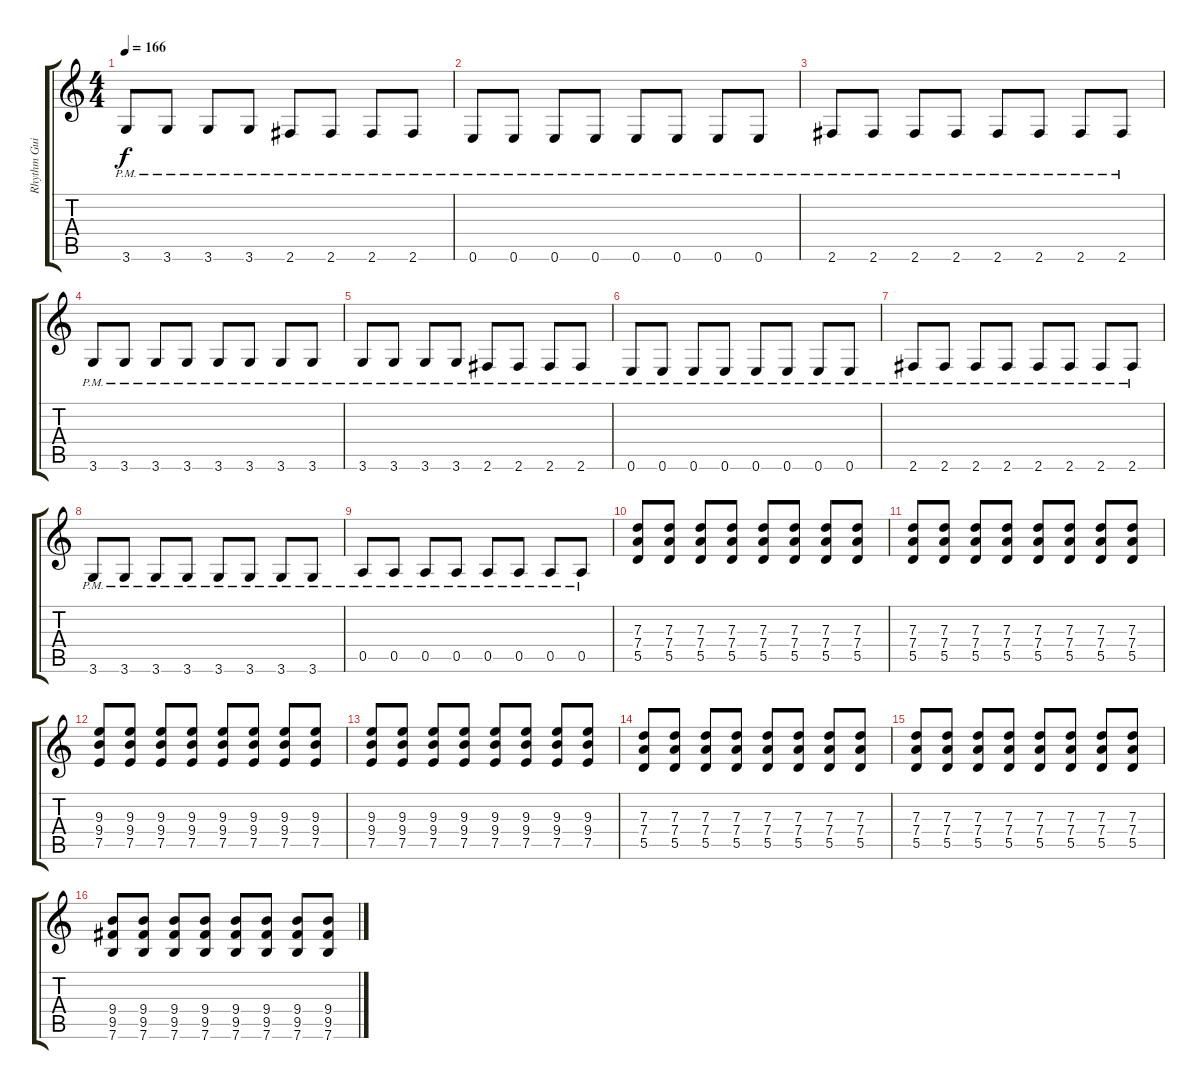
\track ("Rhythm Guitar I" "Rhythm Gui") {instrument distortionguitar}
\staff {score tabs}
\tuning (E4 B3 G3 D3 A2 E2) {hide}
\ts (4 4)
\tempo 166
\clef g2
\ks c
3.6{pm}.8{dy f} 3.6{pm}.8 3.6{pm}.8 3.6{pm}.8 2.6{pm}.8 2.6{pm}.8 2.6{pm}.8 2.6{pm}.8 |
0.6{pm}.8 0.6{pm}.8 0.6{pm}.8 0.6{pm}.8 0.6{pm}.8 0.6{pm}.8 0.6{pm}.8 0.6{pm}.8 |
2.6{pm}.8 2.6{pm}.8 2.6{pm}.8 2.6{pm}.8 2.6{pm}.8 2.6{pm}.8 2.6{pm}.8 2.6{pm}.8 |
3.6{pm}.8 3.6{pm}.8 3.6{pm}.8 3.6{pm}.8 3.6{pm}.8 3.6{pm}.8 3.6{pm}.8 3.6{pm}.8 |
3.6{pm}.8 3.6{pm}.8 3.6{pm}.8 3.6{pm}.8 2.6{pm}.8 2.6{pm}.8 2.6{pm}.8 2.6{pm}.8 |
0.6{pm}.8 0.6{pm}.8 0.6{pm}.8 0.6{pm}.8 0.6{pm}.8 0.6{pm}.8 0.6{pm}.8 0.6{pm}.8 |
2.6{pm}.8 2.6{pm}.8 2.6{pm}.8 2.6{pm}.8 2.6{pm}.8 2.6{pm}.8 2.6{pm}.8 2.6{pm}.8 |
3.6{pm}.8 3.6{pm}.8 3.6{pm}.8 3.6{pm}.8 3.6{pm}.8 3.6{pm}.8 3.6{pm}.8 3.6{pm}.8 |
0.5{pm}.8 0.5{pm}.8 0.5{pm}.8 0.5{pm}.8 0.5{pm}.8 0.5{pm}.8 0.5{pm}.8 0.5{pm}.8 |
(7.3 7.4 5.5).8 (7.3 7.4 5.5).8 (7.3 7.4 5.5).8 (7.3 7.4 5.5).8 (7.3 7.4 5.5).8 (7.3 7.4 5.5).8 (7.3 7.4 5.5).8 (7.3 7.4 5.5).8 |
(7.3 7.4 5.5).8 (7.3 7.4 5.5).8 (7.3 7.4 5.5).8 (7.3 7.4 5.5).8 (7.3 7.4 5.5).8 (7.3 7.4 5.5).8 (7.3 7.4 5.5).8 (7.3 7.4 5.5).8 |
(9.3 9.4 7.5).8 (9.3 9.4 7.5).8 (9.3 9.4 7.5).8 (9.3 9.4 7.5).8 (9.3 9.4 7.5).8 (9.3 9.4 7.5).8 (9.3 9.4 7.5).8 (9.3 9.4 7.5).8 |
(9.3 9.4 7.5).8 (9.3 9.4 7.5).8 (9.3 9.4 7.5).8 (9.3 9.4 7.5).8 (9.3 9.4 7.5).8 (9.3 9.4 7.5).8 (9.3 9.4 7.5).8 (9.3 9.4 7.5).8 |
(7.3 7.4 5.5).8 (7.3 7.4 5.5).8 (7.3 7.4 5.5).8 (7.3 7.4 5.5).8 (7.3 7.4 5.5).8 (7.3 7.4 5.5).8 (7.3 7.4 5.5).8 (7.3 7.4 5.5).8 |
(7.3 7.4 5.5).8 (7.3 7.4 5.5).8 (7.3 7.4 5.5).8 (7.3 7.4 5.5).8 (7.3 7.4 5.5).8 (7.3 7.4 5.5).8 (7.3 7.4 5.5).8 (7.3 7.4 5.5).8 |
(9.4 9.5 7.6).8 (9.4 9.5 7.6).8 (9.4 9.5 7.6).8 (9.4 9.5 7.6).8 (9.4 9.5 7.6).8 (9.4 9.5 7.6).8 (9.4 9.5 7.6).8 (9.4 9.5 7.6).8
